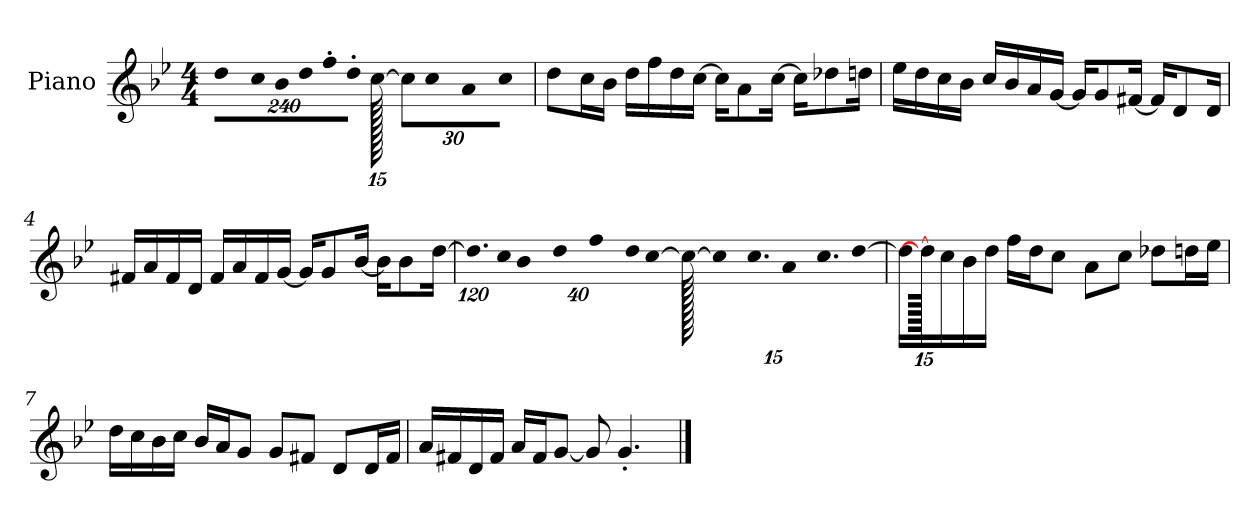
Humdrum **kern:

**kern
*part1
*staff1
*I"Piano
*I'P-no
*clefG2
*k[b-e-]
*M4/4
*MM90
*Xbrackettup
=1
!LO:N:vis=8
960%137dd\L
!LO:N:vis=16
1920%137cc\L
!LO:N:vis=16
1920%137b-\
!LO:N:vis=16
1920%137dd\
!LO:N:vis=16
1920%137ff'\
!LO:N:vis=16
1920%137dd'\JJ
[1920cc\
240%17cc\L]
!LO:N:vis=8
960%137cc\
!LO:N:vis=8
960%137a\
!LO:N:vis=8
960%137cc\J
=2
8dd\L
16cc\L
16b-\JJ
16dd\LL
16ff\
16dd\
[16cc\JJ
16cc\KL]
8a\
[16cc\Jk
16cc\KL]
8dd-X\
16ddn\Jk
=3
16ee-\LL
16dd\
16cc\
16b-\JJ
16cc/LL
16b-/
16a/
[16g/JJ
16g/KL]
8g/
[16f#X/Jk
16f#/KL]
8d/
16d/Jk
!!LO:LB:g=z
=4
16f#X/LL
16a/
16f#/
16d/JJ
16f#/LL
16a/
16f#/
[16g/JJ
16g/KL]
8g/
[16b-/Jk
16b-\KL]
8b-\
[16dd\Jk
=5
!LO:N:vis=16.
960%103dd\LL]
!LO:N:vis=32
640%23cc\K
!LO:N:vis=16
1920%137b-\
!LO:N:vis=16
1920%137dd\
!LO:N:vis=16
1920%137ff\
!LO:N:vis=32
640%23dd\K
[384%41cc\J
1920cc\_
!LO:N:vis=32
640%23cc\KLL]
!LO:N:vis=16.
960%103cc\J
!LO:N:vis=8
960%137a\
!LO:N:vis=16.
960%103cc\L
[160%17dd\J
=6
16dd\LL]
960dd\_
16cc\
16b-\
16dd\JJ
16ff\LL
16dd\J
8cc\J
8a\L
8cc\J
8dd-X\L
16ddn\L
16ee-\JJ
!!LO:LB:g=z
=7
16dd\LL
16cc\
16b-\
16cc\JJ
16b-/LL
16a/J
8g/J
8g/L
8f#X/J
8d/L
16d/L
16f#/JJ
=8
16a/LL
16f#X/
16d/
16f#/JJ
16a/LL
16f#/J
[8g/J
8g/]
4.g'/
==
*-
